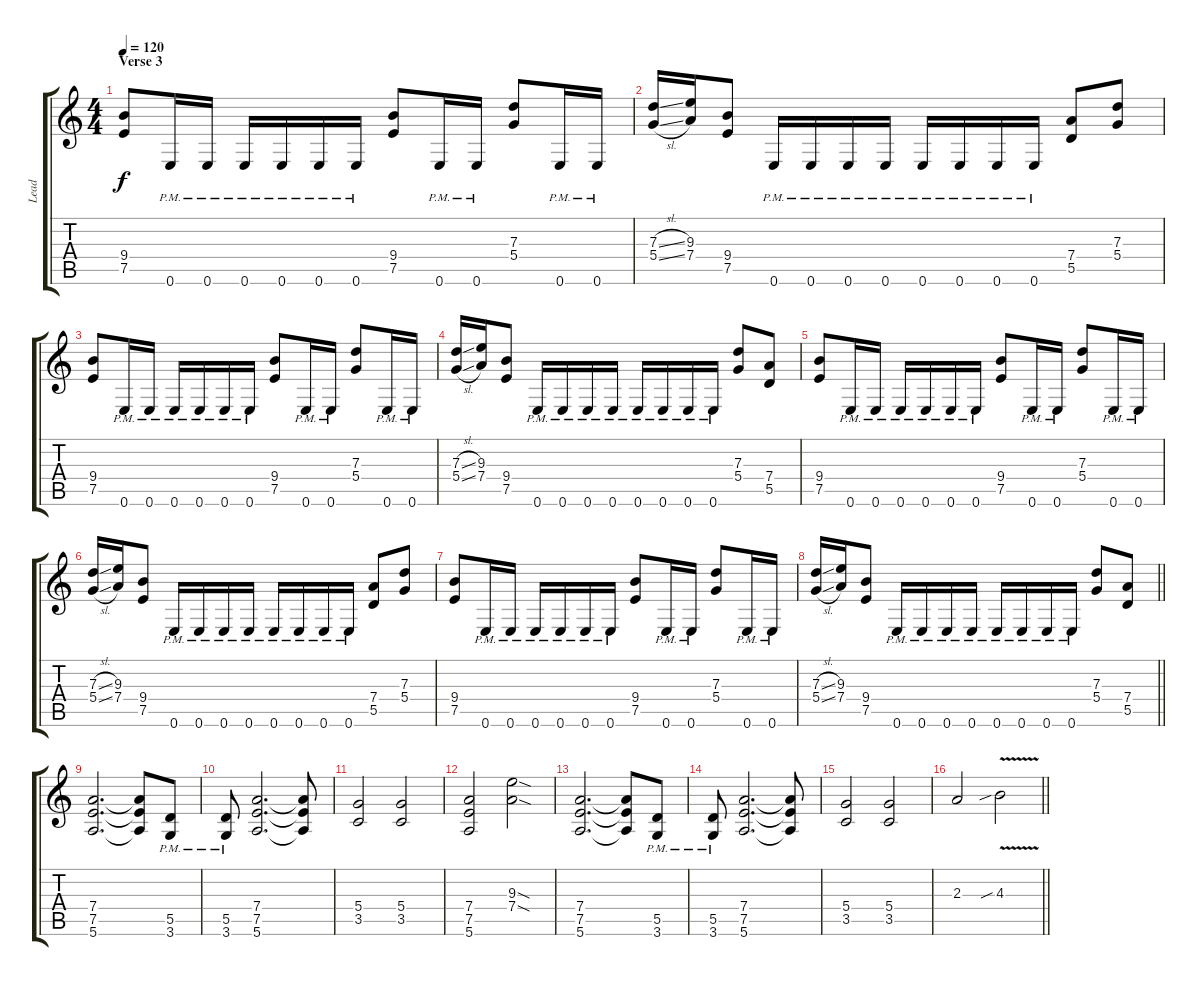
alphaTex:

\track ("Lead" "Lead") {instrument distortionguitar}
\staff {score tabs}
\tuning (E4 B3 G3 D3 A2 E2) {hide}
\ts (4 4)
\section ("" "Verse 3")
\tempo 120
\clef g2
\ks c
(9.4 7.5).8{dy f volume 13} 0.6{pm}.16 0.6{pm}.16 0.6{pm}.16 0.6{pm}.16 0.6{pm}.16 0.6{pm}.16 (9.4 7.5).8 0.6{pm}.16 0.6{pm}.16 (7.3 5.4).8 0.6{pm}.16 0.6{pm}.16 |
(7.3{sl} 5.4{sl}).16 (9.3 7.4).16 (9.4 7.5).8 0.6{pm}.16 0.6{pm}.16 0.6{pm}.16 0.6{pm}.16 0.6{pm}.16 0.6{pm}.16 0.6{pm}.16 0.6{pm}.16 (7.4 5.5).8 (7.3 5.4).8 |
(9.4 7.5).8 0.6{pm}.16 0.6{pm}.16 0.6{pm}.16 0.6{pm}.16 0.6{pm}.16 0.6{pm}.16 (9.4 7.5).8 0.6{pm}.16 0.6{pm}.16 (7.3 5.4).8 0.6{pm}.16 0.6{pm}.16 |
(7.3{sl} 5.4{sl}).16 (9.3 7.4).16 (9.4 7.5).8 0.6{pm}.16 0.6{pm}.16 0.6{pm}.16 0.6{pm}.16 0.6{pm}.16 0.6{pm}.16 0.6{pm}.16 0.6{pm}.16 (7.3 5.4).8 (7.4 5.5).8 |
(9.4 7.5).8 0.6{pm}.16 0.6{pm}.16 0.6{pm}.16 0.6{pm}.16 0.6{pm}.16 0.6{pm}.16 (9.4 7.5).8 0.6{pm}.16 0.6{pm}.16 (7.3 5.4).8 0.6{pm}.16 0.6{pm}.16 |
(7.3{sl} 5.4{sl}).16 (9.3 7.4).16 (9.4 7.5).8 0.6{pm}.16 0.6{pm}.16 0.6{pm}.16 0.6{pm}.16 0.6{pm}.16 0.6{pm}.16 0.6{pm}.16 0.6{pm}.16 (7.4 5.5).8 (7.3 5.4).8 |
(9.4 7.5).8 0.6{pm}.16 0.6{pm}.16 0.6{pm}.16 0.6{pm}.16 0.6{pm}.16 0.6{pm}.16 (9.4 7.5).8 0.6{pm}.16 0.6{pm}.16 (7.3 5.4).8 0.6{pm}.16 0.6{pm}.16 |
\barLineRight lightlight
(7.3{sl} 5.4{sl}).16 (9.3 7.4).16 (9.4 7.5).8 0.6{pm}.16 0.6{pm}.16 0.6{pm}.16 0.6{pm}.16 0.6{pm}.16 0.6{pm}.16 0.6{pm}.16 0.6{pm}.16 (7.3 5.4).8 (7.4 5.5).8 |
(7.4 7.5 5.6).2{d} (7.4{t} 7.5{t} 5.6{t}).8 (5.5{pm} 3.6{pm}).8 |
(5.5{pm} 3.6{pm}).8 (7.4 7.5 5.6).2{d} (7.4{t} 7.5{t} 5.6{t}).8 |
(5.4 3.5).2 (5.4 3.5).2 |
(7.4 7.5 5.6).2 (9.3{sod} 7.4{sod}).2 |
(7.4 7.5 5.6).2{d} (7.4{t} 7.5{t} 5.6{t}).8 (5.5{pm} 3.6{pm}).8 |
(5.5{pm} 3.6{pm}).8 (7.4 7.5 5.6).2{d} (7.4{t} 7.5{t} 5.6{t}).8 |
(5.4 3.5).2 (5.4 3.5).2 |
\barLineRight lightlight
2.3.2 4.3{v sib}.2
